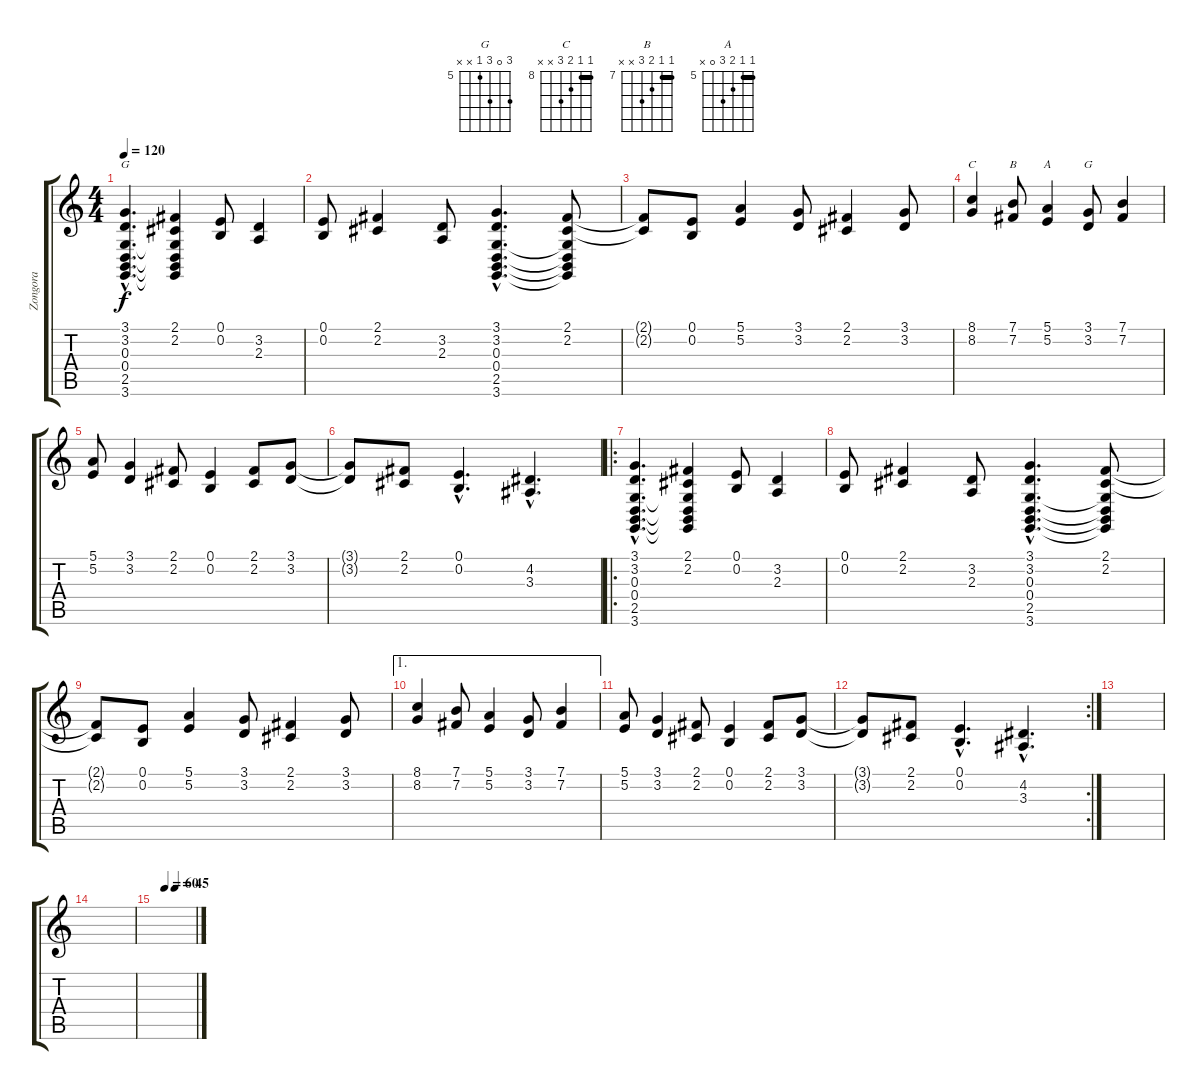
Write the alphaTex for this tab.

\track ("Zongora" "Zongora") {instrument acousticgrandpiano}
\staff {score tabs}
\tuning (E4 B3 G3 D3 A2 E2) {hide}
\chord ("G" 3 3 0 0 2 3) {barre 3}
\chord ("C" 8 8 9 10 x x) {firstfret 8 barre 8}
\chord ("B" 7 7 8 9 x x) {firstfret 7 barre 7}
\chord ("A" 5 5 6 7 0 x) {firstfret 5 barre 5}
\chord ("G" 7 0 7 5 x x) {firstfret 5}
\ts (4 4)
\tempo 120
\clef g2
\ks c
(3.1{hac} 3.2{hac} 0.3{hac} 0.4{hac} 2.5{hac} 3.6{hac}).4{d ch "G" dy f} (2.1 2.2 0.3{t} 0.4{t} 2.5{t} 3.6{t}).4 (0.1 0.2).8 (3.2 2.3).4 |
(0.1 0.2).8 (2.1 2.2).4 (3.2 2.3).8 (3.1{hac} 3.2{hac} 0.3{hac} 0.4{hac} 2.5{hac} 3.6{hac}).4{d} (2.1 2.2 0.3{t} 0.4{t} 2.5{t} 3.6{t}).8 |
(2.1{t} 2.2{t}).8 (0.1 0.2).8 (5.1 5.2).4 (3.1 3.2).8 (2.1 2.2).4 (3.1 3.2).8 |
(8.1 8.2).4{ch "C"} (7.1 7.2).8{ch "B"} (5.1 5.2).4{ch "A"} (3.1 3.2).8{ch "G"} (7.1 7.2).4 |
(5.1 5.2).8 (3.1 3.2).4 (2.1 2.2).8 (0.1 0.2).4 (2.1 2.2).8 (3.1 3.2).8 |
(3.1{t} 3.2{t}).8 (2.1 2.2).8 (0.1{hac} 0.2{hac}).4{d} (4.2{hac} 3.3{hac}).4{d} |
\ro
(3.1{hac} 3.2{hac} 0.3{hac} 0.4{hac} 2.5{hac} 3.6{hac}).4{d} (2.1 2.2 0.3{t} 0.4{t} 2.5{t} 3.6{t}).4 (0.1 0.2).8 (3.2 2.3).4 |
(0.1 0.2).8 (2.1 2.2).4 (3.2 2.3).8 (3.1{hac} 3.2{hac} 0.3{hac} 0.4{hac} 2.5{hac} 3.6{hac}).4{d} (2.1 2.2 0.3{t} 0.4{t} 2.5{t} 3.6{t}).8 |
(2.1{t} 2.2{t}).8 (0.1 0.2).8 (5.1 5.2).4 (3.1 3.2).8 (2.1 2.2).4 (3.1 3.2).8 |
\ae 1
(8.1 8.2).4 (7.1 7.2).8 (5.1 5.2).4 (3.1 3.2).8 (7.1 7.2).4 |
(5.1 5.2).8 (3.1 3.2).4 (2.1 2.2).8 (0.1 0.2).4 (2.1 2.2).8 (3.1 3.2).8 |
\rc 2
(3.1{t} 3.2{t}).8 (2.1 2.2).8 (0.1{hac} 0.2{hac}).4{d} (4.2{hac} 3.3{hac}).4{d} |
|
|
\tempo (60 0.25)
\tempo (45 0.5)
